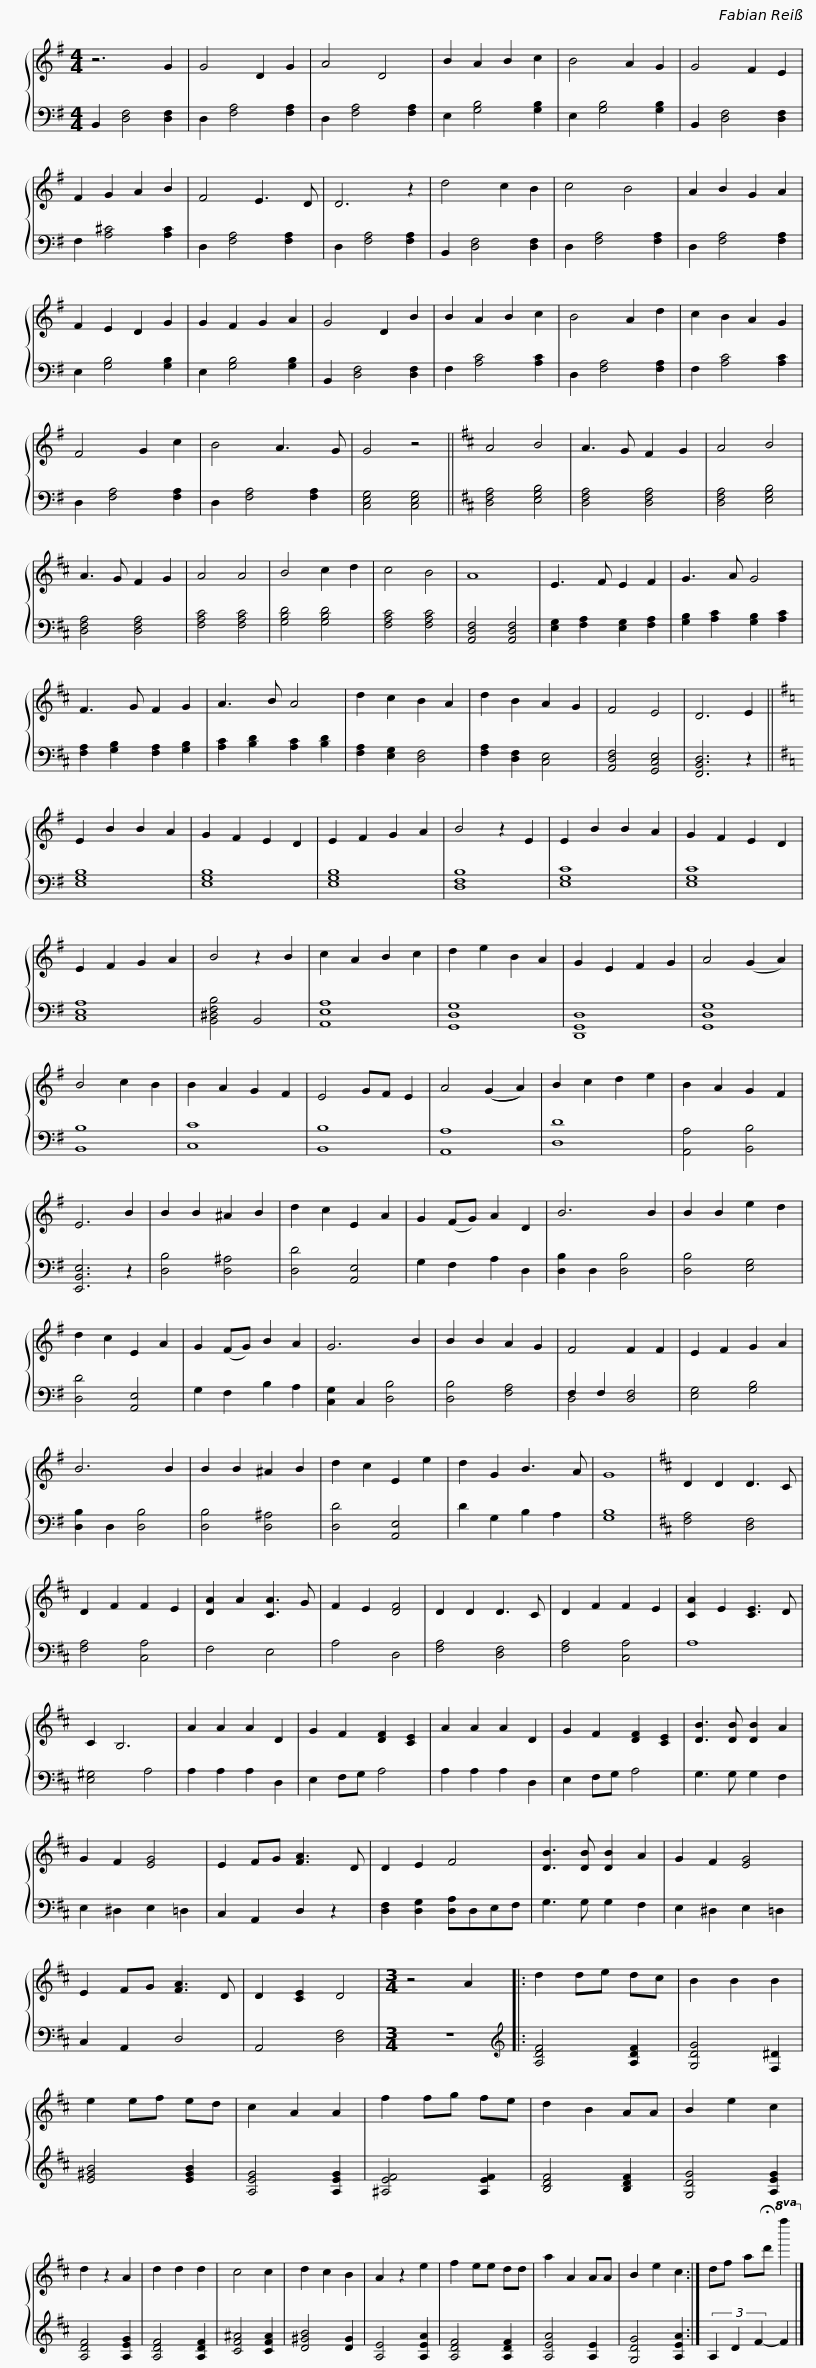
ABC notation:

X:1
%%score { 1 | ( 2 3 ) }
L:1/8
M:4/4
I:linebreak $
K:G
V:1 treble
V:2 bass
V:3 bass
V:1
 z6 G2 | G4 D2 G2 | A4 D4 | B2 A2 B2 c2 |$ B4 A2 G2 | %5
 G4 F2 E2 | F2 G2 A2 B2 | F4 E3 D |$ D6 z2 | d4 c2 B2 | %10
 c4 B4 | A2 B2 G2 A2 |$ F2 E2 D2 G2 | G2 F2 G2 A2 | G4 D2 B2 | %15
 B2 A2 B2 c2 |$ B4 A2 d2 | c2 B2 A2 G2 | F4 G2 c2 | B4 A3 G | %20
 G4 z4 ||$[K:D] A4 B4 | A3 G F2 G2 | A4 B4 | A3 G F2 G2 |$ %25
 A4 A4 | B4 c2 d2 | c4 B4 | A8 |$ E3 F E2 F2 | %30
 G3 A G4 | F3 G F2 G2 | A3 B A4 |$ d2 c2 B2 A2 | d2 B2 A2 G2 | %35
 F4 E4 | D6 E2 ||$[K:G] E2 B2 B2 A2 | G2 F2 E2 D2 | E2 F2 G2 A2 | %40
 B4 z2 E2 |$ E2 B2 B2 A2 | G2 F2 E2 D2 | E2 F2 G2 A2 | B4 z2 B2 |$ %45
 c2 A2 B2 c2 | d2 e2 B2 A2 | G2 E2 F2 G2 | A4 (G2 A2) |$ B4 c2 B2 | %50
 B2 A2 G2 F2 | E4 GF E2 | A4 ((G2 A2)) |$ B2 c2 d2 e2 | B2 A2 G2 F2 | %55
 E6 B2 | B2 B2 ^A2 B2 |$ d2 c2 E2 A2 | G2 (FG) A2 D2 | B6 B2 | %60
 B2 B2 e2 d2 |$ d2 c2 E2 A2 | G2 (FG) B2 A2 | G6 B2 | B2 B2 A2 G2 |$ %65
 F4 F2 F2 | E2 F2 G2 A2 | B6 B2 | B2 B2 ^A2 B2 |$ d2 c2 E2 e2 | %70
 d2 G2 B3 A | G8 |[K:D] D2 D2 D3 C |$ D2 F2 F2 E2 | [DA]2 A2 [CA]3 G | %75
 F2 E2 [DF]4 | D2 D2 D3 C |$ D2 F2 F2 E2 | [CA]2 E2 [CE]3 D | C2 B,6 | %80
 A2 A2 A2 D2 |$ G2 F2 [DF]2 [CE]2 | A2 A2 A2 D2 | G2 F2 [DF]2 [CE]2 | [DB]3 [DB] [DB]2 A2 |$ %85
 G2 F2 [EG]4 | E2 FG [FA]3 D | D2 E2 F4 | [DB]3 [DB] [DB]2 A2 |$ G2 F2 [EG]4 | %90
 E2 FG [FA]3 D | D2 [CE]2 D4 |[M:3/4] z4 A2 |:$ d2 de dc | B2 B2 B2 | %95
 e2 ef ed | c2 A2 A2 |$ f2 fg fe | d2 B2 AA | B2 e2 c2 | %100
 d2 z2 A2 |$ d2 d2 d2 | c4 c2 | d2 c2 B2 | A2 z2 e2 |$ %105
 f2 ee dd | a2 A2 AA | B2 e2 c2 :| df a!fermata!d'!8va(! f''2!8va)! |] %109
V:2
 B,,2 [D,F,]4 [D,F,]2 | D,2 [F,A,]4 [F,A,]2 | D,2 [F,A,]4 [F,A,]2 | E,2 [G,B,]4 [G,B,]2 |$ E,2 [G,B,]4 [G,B,]2 | %5
 B,,2 [D,F,]4 [D,F,]2 | F,2 [A,^C]4 [A,C]2 | D,2 [F,A,]4 [F,A,]2 |$ D,2 [F,A,]4 [F,A,]2 | B,,2 [D,F,]4 [D,F,]2 | %10
 D,2 [F,A,]4 [F,A,]2 | D,2 [F,A,]4 [F,A,]2 |$ E,2 [G,B,]4 [G,B,]2 | E,2 [G,B,]4 [G,B,]2 | B,,2 [D,F,]4 [D,F,]2 | %15
 F,2 [A,C]4 [A,C]2 |$ D,2 [F,A,]4 [F,A,]2 | F,2 [A,C]4 [A,C]2 | D,2 [F,A,]4 [F,A,]2 | D,2 [F,A,]4 [F,A,]2 | %20
 [C,E,G,]4 [C,E,G,]4 ||$[K:D] [D,F,A,]4 [E,G,B,]4 | [D,F,A,]4 [D,F,A,]4 | [D,F,A,]4 [E,G,B,]4 | [D,F,A,]4 [D,F,A,]4 |$ %25
 [F,A,C]4 [F,A,C]4 | [G,B,D]4 [G,B,D]4 | [F,A,C]4 [F,A,C]4 | [A,,D,F,]4 [A,,D,F,]4 |$ [E,G,]2 [F,A,]2 [E,G,]2 [F,A,]2 | %30
 [G,B,]2 [A,C]2 [G,B,]2 [A,C]2 | [F,A,]2 [G,B,]2 [F,A,]2 [G,B,]2 | [A,C]2 [B,D]2 [A,C]2 [B,D]2 |$ [F,A,]2 [E,G,]2 [D,F,]4 | [F,A,]2 [D,F,]2 [C,E,]4 | %35
 [A,,D,F,]4 [G,,C,E,]4 | [F,,B,,D,]6 z2 ||$[K:G] [E,G,B,]8 | [E,G,B,]8 | [E,G,B,]8 | %40
 [D,F,B,]8 |$ [E,G,C]8 | [E,G,C]8 | [C,E,A,]8 | [B,,^D,F,B,]4 B,,4 |$ %45
 [A,,E,A,]8 | [G,,D,G,]8 | [D,,G,,D,]8 | [G,,D,G,]8 |$ [B,,B,]8 | %50
 [C,C]8 | [B,,B,]8 | [A,,A,]8 |$ [D,D]8 | [A,,A,]4 [B,,B,]4 | %55
 [E,,B,,E,]6 z2 | [D,B,]4 [D,^A,]4 |$ [D,D]4 [A,,E,]4 | G,2 F,2 A,2 D,2 | [D,B,]2 D,2 [D,B,]4 | %60
 [D,B,]4 [E,G,]4 |$ [D,D]4 [A,,E,]4 | G,2 F,2 B,2 A,2 | [C,G,]2 C,2 [D,B,]4 | [D,B,]4 [F,A,]4 |$ %65
 F,2 F,2 [D,F,]4 | [E,G,]4 [G,B,]4 | [D,B,]2 D,2 [D,B,]4 | [D,B,]4 [D,^A,]4 |$ [D,D]4 [A,,E,]4 | %70
 D2 G,2 B,2 A,2 | [G,B,]8 |[K:D] [F,A,]4 [D,F,]4 |$ [F,A,]4 [C,A,]4 | F,4 E,4 | %75
 A,4 D,4 | [F,A,]4 [D,F,]4 |$ [F,A,]4 [C,A,]4 | A,8 | [E,^G,]4 A,4 | %80
 A,2 A,2 A,2 D,2 |$ E,2 F,G, A,4 | A,2 A,2 A,2 D,2 | E,2 F,G, A,4 | G,3 G, G,2 F,2 |$ %85
 E,2 ^D,2 E,2 =D,2 | C,2 A,,2 D,2 z2 | [D,F,]2 [D,G,]2 [D,A,]D,E,F, | G,3 G, G,2 F,2 |$ E,2 ^D,2 E,2 =D,2 | %90
 C,2 A,,2 D,4 | A,,4 [D,F,]4 |[M:3/4] z6 |:$[K:treble] [A,DF]4 [A,DF]2 | [G,DG]4 [F,^D]2 | %95
 [E^GB]4 [EGB]2 | [A,EG]4 [A,EG]2 |$ [^A,EF]4 [A,EF]2 | [B,DF]4 [B,DF]2 | [G,DG]4 [A,EG]2 | %100
 [A,DF]4 [A,EG]2 |$ [A,DF]4 [A,DF]2 | [CF^A]4 [CFA]2 | [D^GB]4 [DG]2 | [A,E]4 [A,EA]2 |$ %105
 [A,DF]4 [A,DF]2 | [A,EA]4 [A,E]2 | [G,DG]4 [A,EA]2 :| (3A,2 D2 F2- F2 |] %109
V:3
 x8 | x8 | x8 | x8 |$ x8 | %5
 x8 | x8 | x8 |$ x8 | x8 | %10
 x8 | x8 |$ x8 | x8 | x8 | %15
 x8 |$ x8 | x8 | x8 | x8 | %20
 x8 ||$[K:D] x8 | x8 | x8 | x8 |$ %25
 x8 | x8 | x8 | x8 |$ x8 | %30
 x8 | x8 | x8 |$ x8 | x8 | %35
 x8 | x8 ||$[K:G] x8 | x8 | x8 | %40
 x8 |$ x8 | x8 | x8 | x8 |$ %45
 x8 | x8 | x8 | x8 |$ x8 | %50
 x8 | x8 | x8 |$ x8 | x8 | %55
 x8 | x8 |$ x8 | x8 | x8 | %60
 x8 |$ x8 | x8 | x8 | x8 |$ %65
 D,4- x4 | x8 | x8 | x8 |$ x8 | %70
 x8 | x8 |[K:D] x8 |$ x8 | x8 | %75
 x8 | x8 |$ x8 | x8 | x8 | %80
 x8 |$ x8 | x8 | x8 | x8 |$ %85
 x8 | x8 | x8 | x8 |$ x8 | %90
 x8 | x8 |[M:3/4] x6 |:$[K:treble] x6 | x6 | %95
 x6 | x6 |$ x6 | x6 | x6 | %100
 x6 |$ x6 | x6 | x6 | x6 |$ %105
 x6 | x6 | x6 :| x6 |] %109
